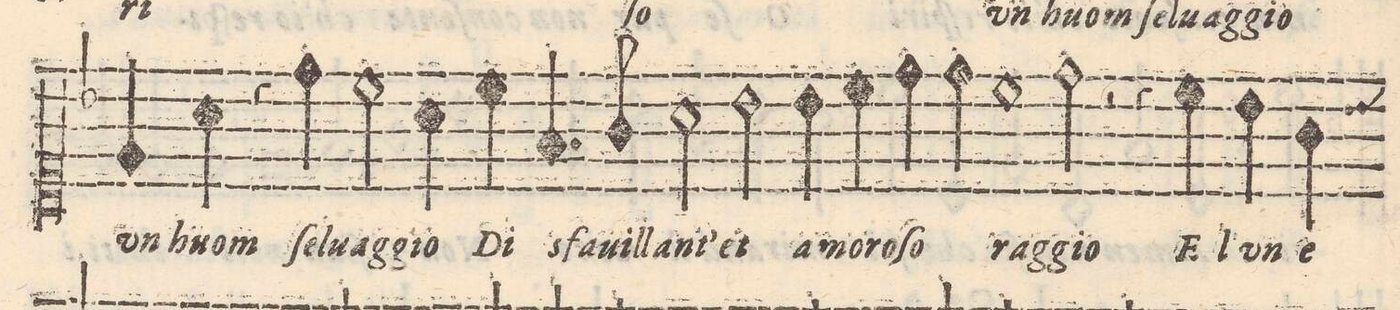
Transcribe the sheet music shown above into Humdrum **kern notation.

**kern	**text
*I"QVINTO	*
*clefC1	*
*k[b-]	*
*met(C)	*
*M2/1	*
4e/	vn
4a\	huom
4r	.
4dd\	ſel-
2cc\	-uag-
=22-	=22-
4a\	-gio
4cc\	Di
4.f/	sfa-
8g/	-uil-
2a\	-lan-
2b-\	t'_et
=23-	=23-
4b-\	a-
4cc\	-mo-
4dd\	-ro-
4dd\	-ſo
1cc	rag-
=24-	=24-
2dd\	-gio
2r	.
4r	.
4cc\	E
4b-\	l'vn
4g\	e
=25-	=25-
*-	*-
